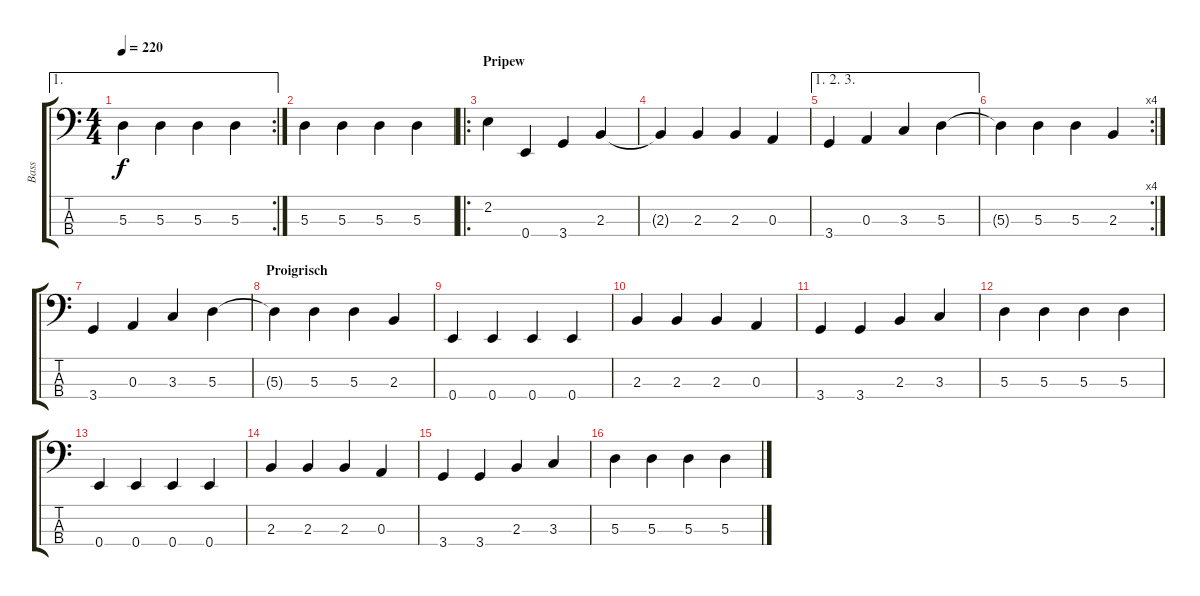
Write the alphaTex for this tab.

\track ("Bass" "Bass") {instrument electricbassfinger}
\staff {score tabs}
\tuning (G2 D2 A1 E1) {hide}
\ae 1
\rc 2
\ts (4 4)
\tempo 220
\clef f4
\ks c
5.3.4{dy f} 5.3.4 5.3.4 5.3.4 |
5.3.4 5.3.4 5.3.4 5.3.4 |
\ro
\section ("" "Pripew")
2.2.4 0.4.4 3.4.4 2.3.4 |
2.3{t}.4 2.3.4 2.3.4 0.3.4 |
\ae (1 2 3)
3.4.4 0.3.4 3.3.4 5.3.4 |
\rc 4
5.3{t}.4 5.3.4 5.3.4 2.3.4 |
3.4.4 0.3.4 3.3.4 5.3.4 |
\section ("" "Proigrisch")
5.3{t}.4 5.3.4 5.3.4 2.3.4 |
0.4.4 0.4.4 0.4.4 0.4.4 |
2.3.4 2.3.4 2.3.4 0.3.4 |
3.4.4 3.4.4 2.3.4 3.3.4 |
5.3.4 5.3.4 5.3.4 5.3.4 |
0.4.4 0.4.4 0.4.4 0.4.4 |
2.3.4 2.3.4 2.3.4 0.3.4 |
3.4.4 3.4.4 2.3.4 3.3.4 |
5.3.4 5.3.4 5.3.4 5.3.4
